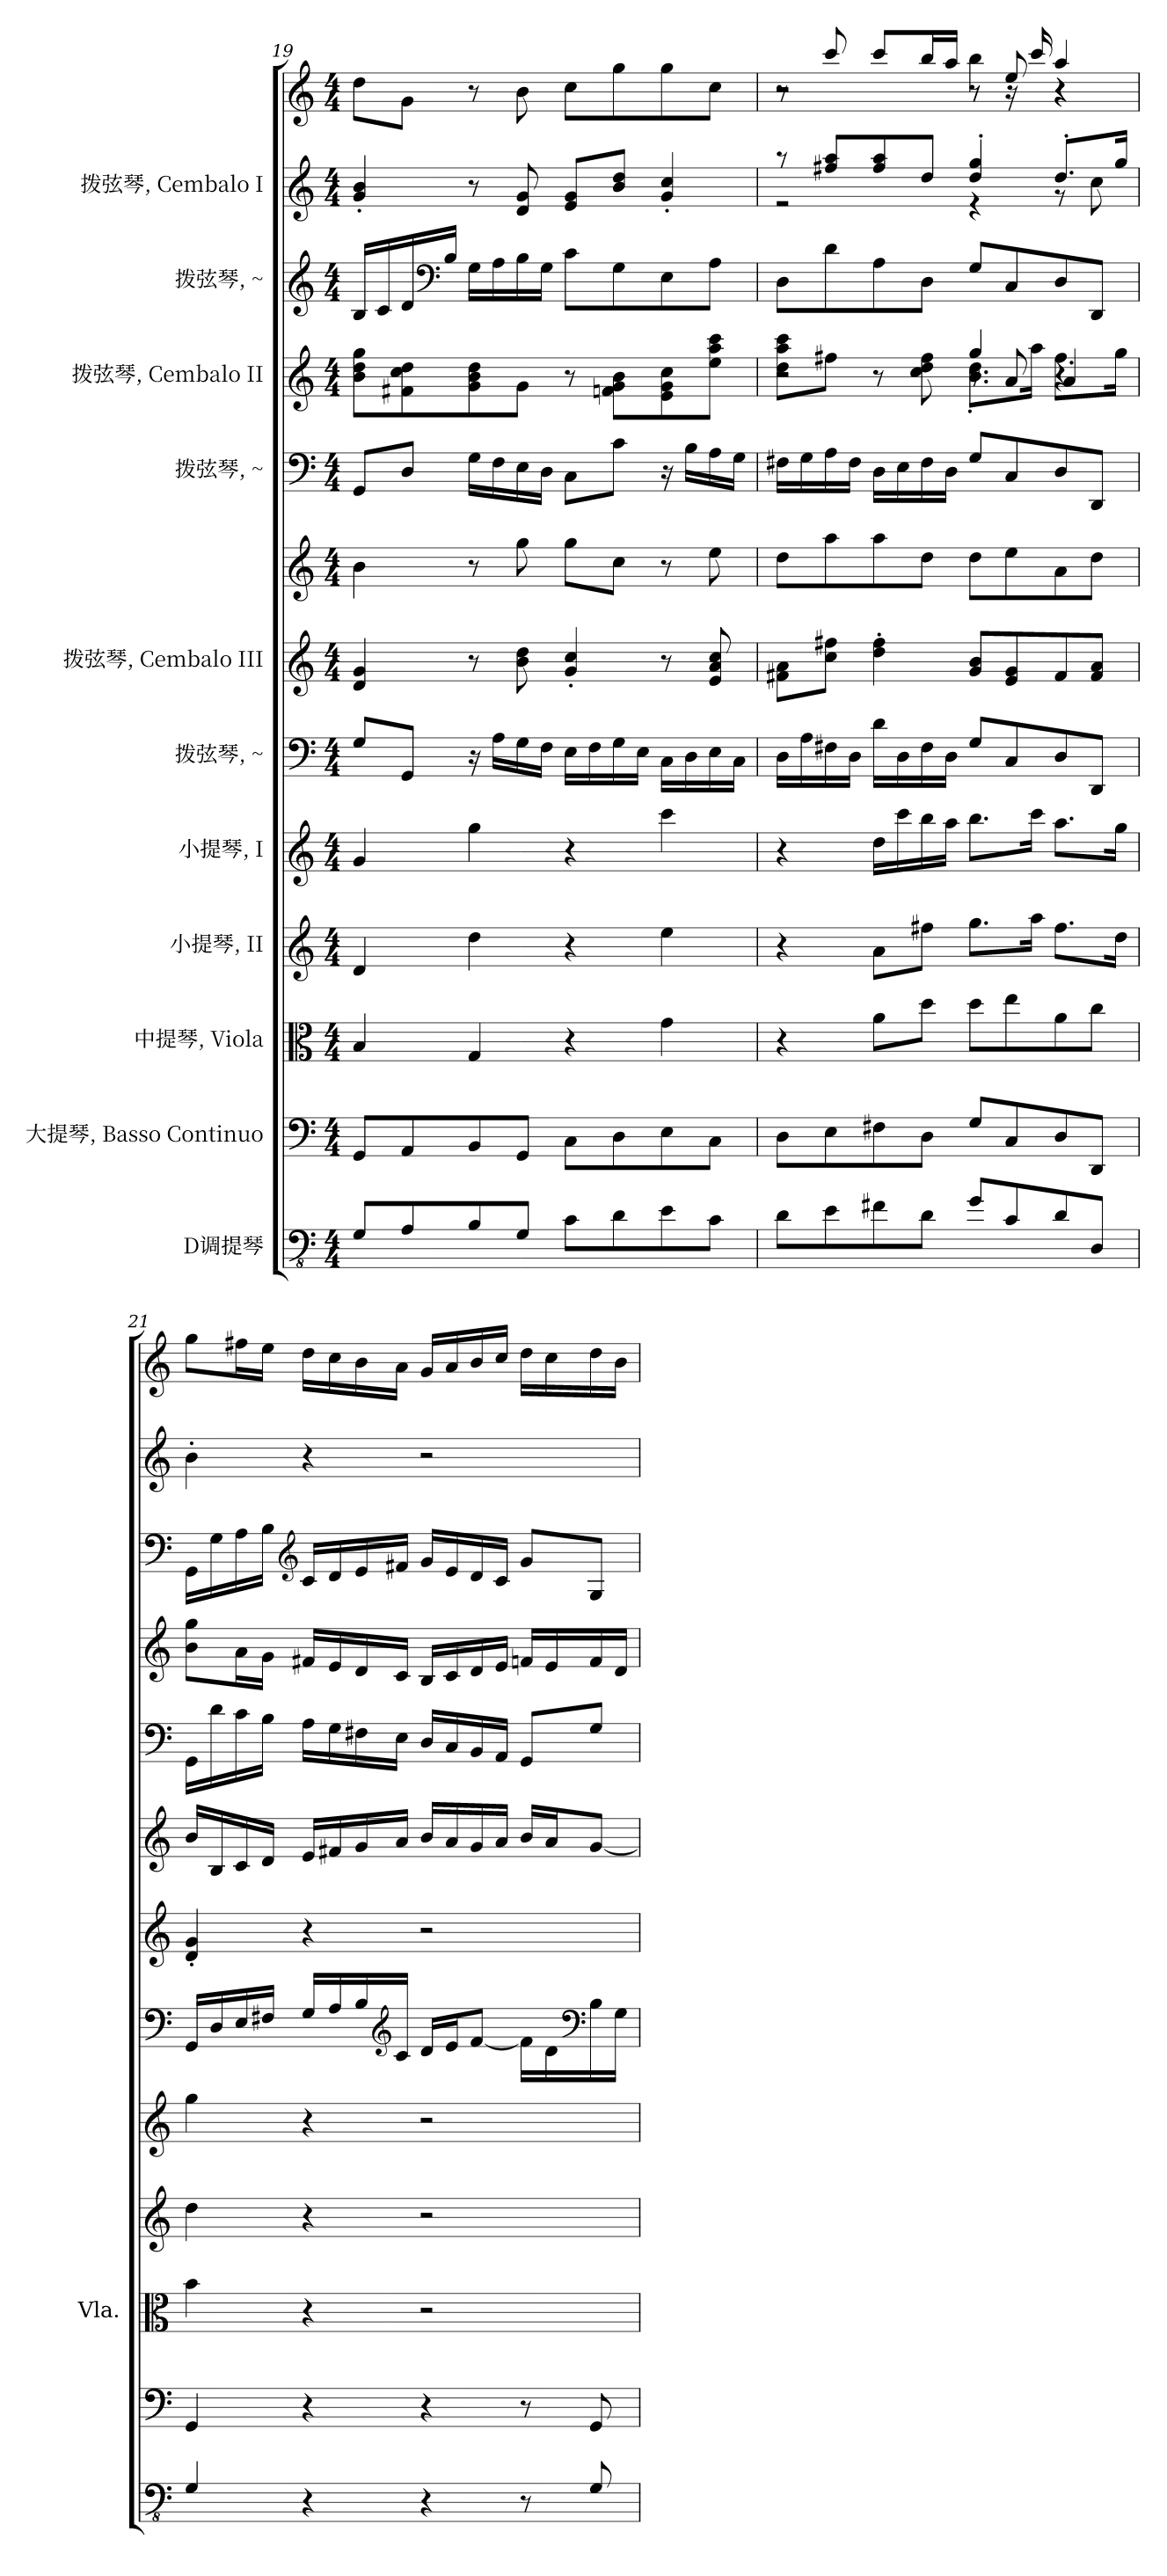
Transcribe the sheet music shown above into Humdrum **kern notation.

**kern	**kern	**kern	**kern	**kern	**kern	**kern	**kern	**kern	**kern	**kern	**kern	**kern
*part11	*part10	*part9	*part8	*part7	*part6	*part5	*part5	*part4	*part3	*part2	*part1	*part1
*staff13	*staff12	*staff11	*staff10	*staff9	*staff8	*staff7	*staff6	*staff5	*staff4	*staff3	*staff2	*staff1
*I"D调提琴	*I"大提琴, Basso Continuo	*I"中提琴, Viola	*I"小提琴, II	*I"小提琴, I	*I"拨弦琴, ~	*I"拨弦琴, Cembalo III	*	*I"拨弦琴, ~	*I"拨弦琴, Cembalo II	*I"拨弦琴, ~	*I"拨弦琴, Cembalo I	*
*	*	*I'Vla.	*	*	*	*	*	*	*	*	*	*
!!LO:PB:g=z
*clefFv4	*clefF4	*clefC3	*clefG2	*clefG2	*clefF4	*clefG2	*clefG2	*clefF4	*clefG2	*clefG2	*clefG2	*clefG2
*ITrd7c12	*	*	*	*	*	*	*	*	*	*	*	*
*k[]	*k[]	*k[]	*k[]	*k[]	*k[]	*k[]	*k[]	*k[]	*k[]	*k[]	*k[]	*k[]
*M4/4	*M4/4	*M4/4	*M4/4	*M4/4	*M4/4	*M4/4	*M4/4	*M4/4	*M4/4	*M4/4	*M4/4	*M4/4
=19	=19	=19	=19	=19	=19	=19	=19	=19	=19	=19	=19	=19
8GGG/L	8GG/L	4B/	4d/	4g/	8G/L	4d/ 4g/	4b\	8GG/L	8b\ 8dd\ 8gg\L	16B/LL	4g/' 4b/'	8dd\L
.	.	.	.	.	.	.	.	.	.	16c/	.	.
8AAA/	8AA/	.	.	.	8GG/J	.	.	8D/J	8f#X\ 8cc\ 8dd\	16d/	.	8g\J
*	*	*	*	*	*	*	*	*	*	*clefF4	*	*
.	.	.	.	.	.	.	.	.	.	16B/JJ	.	.
8BBB/	8BB/	4G/	4dd\	4gg\	16r	8r	8r	16G\LL	8g\ 8b\ 8dd\	16G\LL	8r	8r
.	.	.	.	.	16A\LL	.	.	16F\	.	16A\	.	.
8GGG/J	8GG/J	.	.	.	16G\	8b\ 8dd\	8gg\	16E\	8g\J	16B\	8d/ 8g/	8b\
.	.	.	.	.	16F\JJ	.	.	16D\JJ	.	16G\JJ	.	.
8CC\L	8C\L	4r	4r	4r	16E\LL	4g/' 4cc/'	8gg\L	8C\L	8r	8c\L	8e/ 8g/L	8cc\L
.	.	.	.	.	16F\	.	.	.	.	.	.	.
8DD\	8D\	.	.	.	16G\	.	8cc\J	8c\J	8fn\ 8g\ 8b\L	8G\	8b/ 8dd/J	8gg\
.	.	.	.	.	16E\JJ	.	.	.	.	.	.	.
8EE\	8E\	4g\	4ee\	4ccc\	16C\LL	8r	8r	16r	8e\ 8g\ 8cc\	8E\	4g/' 4cc/'	8gg\
.	.	.	.	.	16D\	.	.	16B\LL	.	.	.	.
8CC\J	8C\J	.	.	.	16E\	8e/ 8a/ 8cc/	8ee\	16A\	8ee\ 8aa\ 8ccc\J	8A\J	.	8cc\J
.	.	.	.	.	16C\JJ	.	.	16G\JJ	.	.	.	.
=20	=20	=20	=20	=20	=20	=20	=20	=20	=20	=20	=20	=20
*	*	*	*	*	*	*	*	*	*^	*	*^	*^
*	*	*	*	*	*	*	*	*	*	*^	*	*	*	*	*^
8DD\L	8D\L	4r	4r	4r	16D\LL	8f#X\ 8a\L	8dd\L	16F#X\LL	2r	8dd\ 8aa\ 8ccc\L	2r	8D\L	8r	2r	8r	2r	2r
.	.	.	.	.	16A\	.	.	16G\	.	.	.	.	.	.	.	.	.
8EE\	8E\	.	.	.	16F#X\	8cc\ 8ff#X\J	8aa\	16A\	.	8ff#X\J	.	8d\	8ff#X/ 8aa/L	.	8ccc/	.	.
.	.	.	.	.	16D\JJ	.	.	16F#\JJ	.	.	.	.	.	.	.	.	.
8FF#X\	8F#X\	8a\L	8a\L	16dd\LL	16d\LL	4dd\' 4ff#\'	8aa\	16D\LL	.	8r	.	8A\	8ff#/ 8aa/	.	8ccc/L	.	.
.	.	.	.	16ccc\	16D\	.	.	16E\	.	.	.	.	.	.	.	.	.
8DD\J	8D\J	8dd\J	8ff#X\J	16bb\	16F#\	.	8dd\J	16F#\	.	8cc\ 8dd\ 8ff#\	.	8D\J	8dd/J	.	16bb/L	.	.
.	.	.	.	16aa\JJ	16D\JJ	.	.	16D\JJ	.	.	.	.	.	.	16aa/JJ	.	.
8GG/L	8G/L	8dd\L	8.gg\L	8.bb\L	8G/L	8g/ 8b/L	8dd\L	8G/L	4gg/	8.b\' 8.dd\'L	8r	8G/L	4dd/' 4gg/'	4r	8r	4bb\	8r
8CC/	8C/	8ee\	.	.	8C/	8e/ 8g/	8ee\	8C/	.	.	8a/	8C/	.	.	16r	.	8ee/
.	.	.	16aa\Jk	16ccc\Jk	.	.	.	.	.	16aa\Jk	.	.	.	.	16ccc/	.	.
8DD/	8D/	8a\	8.ff#\L	8.aa\L	8D/	8f#/	8a\	8D/	4r	8.ff#\L	4a/	8D/	8.dd'/L	8r	4aa/	4r	4r
8DDD/J	8DD/J	8cc\J	.	.	8DD/J	8f#/ 8a/J	8dd\J	8DD/J	.	.	.	8DD/J	.	8cc\	.	.	.
.	.	.	16dd\Jk	16gg\Jk	.	.	.	.	.	16gg\Jk	.	.	16gg/Jk	.	.	.	.
*	*	*	*	*	*	*	*	*	*	*	*	*	*v	*v	*	*	*
*	*	*	*	*	*	*	*	*	*v	*v	*v	*	*	*v	*v	*v
!!LO:PB:g=z
=21	=21	=21	=21	=21	=21	=21	=21	=21	=21	=21	=21	=21
4GGG/	4GG/	4b\	4dd\	4gg\	16GG/LL	4d/' 4g/'	16b/LL	16GG\LL	8b\ 8gg\L	16GG\LL	4b'\	8gg\L
.	.	.	.	.	16D/	.	16B/	16d\	.	16G\	.	.
.	.	.	.	.	16E/	.	16c/	16c\	16a\L	16A\	.	16ff#X\L
.	.	.	.	.	16F#X/JJ	.	16d/JJ	16B\JJ	16g\JJ	16B\JJ	.	16ee\JJ
*	*	*	*	*	*	*	*	*	*	*clefG2	*	*
4r	4r	4r	4r	4r	16G/LL	4r	16e/LL	16A\LL	16f#X/LL	16c/LL	4r	16dd\LL
.	.	.	.	.	16A/	.	16f#X/	16G\	16e/	16d/	.	16cc\
.	.	.	.	.	16B/	.	16g/	16F#X\	16d/	16e/	.	16b\
*	*	*	*	*	*clefG2	*	*	*	*	*	*	*
.	.	.	.	.	16c/JJ	.	16a/JJ	16E\JJ	16c/JJ	16f#X/JJ	.	16a\JJ
4r	4r	2r	2r	2r	16d/LL	2r	16b/LL	16D/LL	16B/LL	16g/LL	2r	16g/LL
.	.	.	.	.	16e/J	.	16a/	16C/	16c/	16e/	.	16a/
.	.	.	.	.	[8f/J	.	16g/	16BB/	16d/	16d/	.	16b/
.	.	.	.	.	.	.	16a/JJ	16AA/JJ	16e/JJ	16c/JJ	.	16cc/JJ
8r	8r	.	.	.	16f\LL]	.	16b/LL	8GG/L	16fn/LL	8g/L	.	16dd\LL
.	.	.	.	.	16d\	.	16a/J	.	16e/	.	.	16cc\
*	*	*	*	*	*clefF4	*	*	*	*	*	*	*
8GGG/	8GG/	.	.	.	16B\	.	[8g/J	8G/J	16f/	8G/J	.	16dd\
.	.	.	.	.	16G\JJ	.	.	.	16d/JJ	.	.	16b\JJ
=	=	=	=	=	=	=	=	=	=	=	=	=
*-	*-	*-	*-	*-	*-	*-	*-	*-	*-	*-	*-	*-
